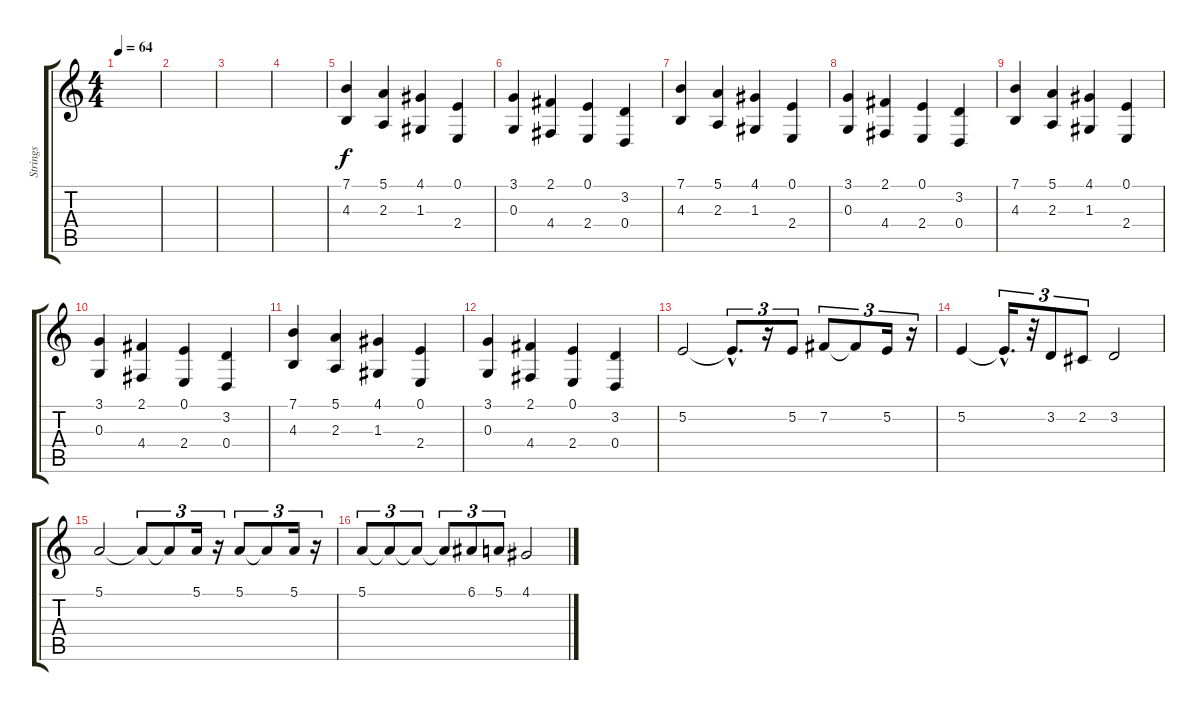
\track ("Strings" "Strings") {instrument stringensemble1}
\staff {score tabs}
\tuning (E4 B3 G3 D3 A2 E2) {hide}
\ts (4 4)
\tempo 64
\clef g2
\ks c
|
|
|
|
(7.1 4.3).4 (5.1 2.3).4 (4.1 1.3).4 (0.1 2.4).4 |
(3.1 0.3).4 (2.1 4.4).4 (0.1 2.4).4 (3.2 0.4).4 |
(7.1 4.3).4 (5.1 2.3).4 (4.1 1.3).4 (0.1 2.4).4 |
(3.1 0.3).4 (2.1 4.4).4 (0.1 2.4).4 (3.2 0.4).4 |
(7.1 4.3).4 (5.1 2.3).4 (4.1 1.3).4 (0.1 2.4).4 |
(3.1 0.3).4 (2.1 4.4).4 (0.1 2.4).4 (3.2 0.4).4 |
(7.1 4.3).4 (5.1 2.3).4 (4.1 1.3).4 (0.1 2.4).4 |
(3.1 0.3).4 (2.1 4.4).4 (0.1 2.4).4 (3.2 0.4).4 |
5.2.2{dy f} 5.2{hac t}.8{d tu (3 2)} r.16{tu (3 2)} 5.2.8{tu (3 2)} 7.2.8{tu (3 2)} 7.2{t}.8{tu (3 2)} 5.2.16{tu (3 2)} r.16{tu (3 2)} |
5.2.4 5.2{hac t}.16{d tu (3 2)} r.32{tu (3 2)} 3.2.8{tu (3 2)} 2.2.8{tu (3 2)} 3.2.2 |
5.1.2 5.1{t}.8{tu (3 2)} 5.1{t}.8{tu (3 2)} 5.1.16{tu (3 2)} r.16{tu (3 2)} 5.1.8{tu (3 2)} 5.1{t}.8{tu (3 2)} 5.1.16{tu (3 2)} r.16{tu (3 2)} |
5.1.8{tu (3 2)} 5.1{t}.8{tu (3 2)} 5.1{t}.8{tu (3 2)} 5.1{t}.8{tu (3 2)} 6.1.8{tu (3 2)} 5.1.8{tu (3 2)} 4.1.2
